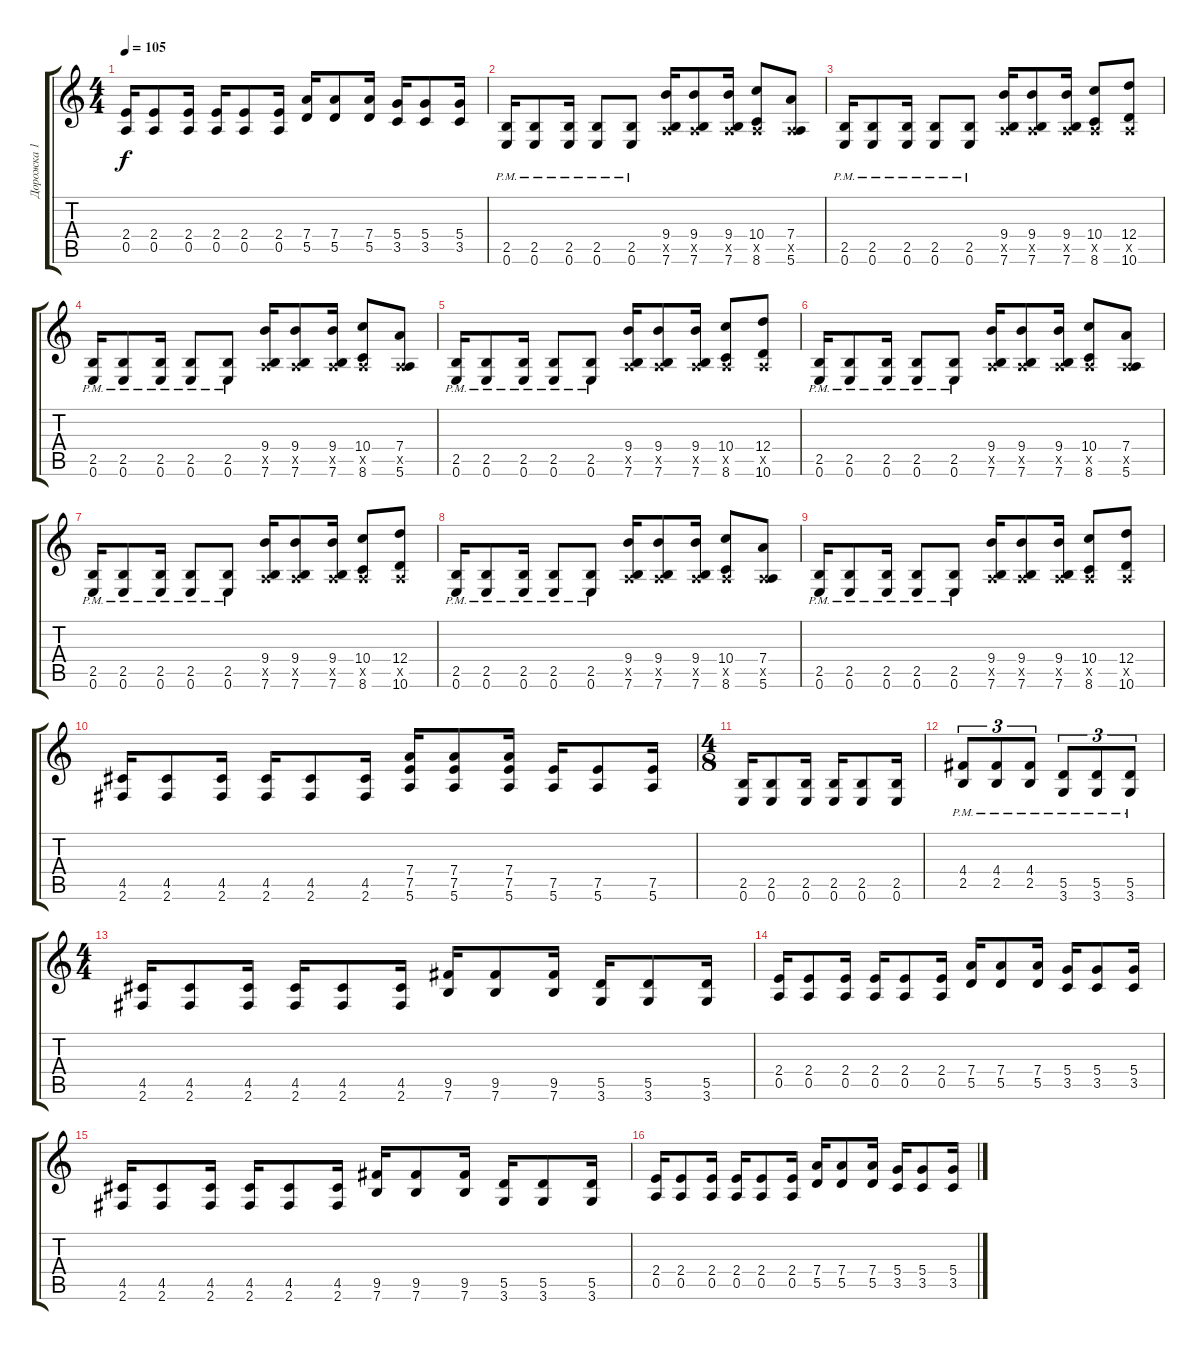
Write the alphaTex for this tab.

\track ("Дорожка 1" "Дорожка 1") {instrument distortionguitar}
\staff {score tabs}
\tuning (E4 B3 G3 D3 A2 E2) {hide}
\ts (4 4)
\tempo 105
\clef g2
\ks c
(2.4 0.5).16{dy f} (2.4 0.5).8 (2.4 0.5).16 (2.4 0.5).16 (2.4 0.5).8 (2.4 0.5).16 (7.4 5.5).16 (7.4 5.5).8 (7.4 5.5).16 (5.4 3.5).16 (5.4 3.5).8 (5.4 3.5).16 |
(2.5{pm} 0.6{pm}).16 (2.5{pm} 0.6{pm}).8 (2.5{pm} 0.6{pm}).16 (2.5{pm} 0.6{pm}).8 (2.5{pm} 0.6{pm}).8 (9.4 0.5{x} 7.6).16 (9.4 0.5{x} 7.6).8 (9.4 0.5{x} 7.6).16 (10.4 0.5{x} 8.6).8 (7.4 0.5{x} 5.6).8 |
(2.5{pm} 0.6{pm}).16 (2.5{pm} 0.6{pm}).8 (2.5{pm} 0.6{pm}).16 (2.5{pm} 0.6{pm}).8 (2.5{pm} 0.6{pm}).8 (9.4 0.5{x} 7.6).16 (9.4 0.5{x} 7.6).8 (9.4 0.5{x} 7.6).16 (10.4 0.5{x} 8.6).8 (12.4 0.5{x} 10.6).8 |
(2.5{pm} 0.6{pm}).16 (2.5{pm} 0.6{pm}).8 (2.5{pm} 0.6{pm}).16 (2.5{pm} 0.6{pm}).8 (2.5{pm} 0.6{pm}).8 (9.4 0.5{x} 7.6).16 (9.4 0.5{x} 7.6).8 (9.4 0.5{x} 7.6).16 (10.4 0.5{x} 8.6).8 (7.4 0.5{x} 5.6).8 |
(2.5{pm} 0.6{pm}).16 (2.5{pm} 0.6{pm}).8 (2.5{pm} 0.6{pm}).16 (2.5{pm} 0.6{pm}).8 (2.5{pm} 0.6{pm}).8 (9.4 0.5{x} 7.6).16 (9.4 0.5{x} 7.6).8 (9.4 0.5{x} 7.6).16 (10.4 0.5{x} 8.6).8 (12.4 0.5{x} 10.6).8 |
(2.5{pm} 0.6{pm}).16 (2.5{pm} 0.6{pm}).8 (2.5{pm} 0.6{pm}).16 (2.5{pm} 0.6{pm}).8 (2.5{pm} 0.6{pm}).8 (9.4 0.5{x} 7.6).16 (9.4 0.5{x} 7.6).8 (9.4 0.5{x} 7.6).16 (10.4 0.5{x} 8.6).8 (7.4 0.5{x} 5.6).8 |
(2.5{pm} 0.6{pm}).16 (2.5{pm} 0.6{pm}).8 (2.5{pm} 0.6{pm}).16 (2.5{pm} 0.6{pm}).8 (2.5{pm} 0.6{pm}).8 (9.4 0.5{x} 7.6).16 (9.4 0.5{x} 7.6).8 (9.4 0.5{x} 7.6).16 (10.4 0.5{x} 8.6).8 (12.4 0.5{x} 10.6).8 |
(2.5{pm} 0.6{pm}).16 (2.5{pm} 0.6{pm}).8 (2.5{pm} 0.6{pm}).16 (2.5{pm} 0.6{pm}).8 (2.5{pm} 0.6{pm}).8 (9.4 0.5{x} 7.6).16 (9.4 0.5{x} 7.6).8 (9.4 0.5{x} 7.6).16 (10.4 0.5{x} 8.6).8 (7.4 0.5{x} 5.6).8 |
(2.5{pm} 0.6{pm}).16 (2.5{pm} 0.6{pm}).8 (2.5{pm} 0.6{pm}).16 (2.5{pm} 0.6{pm}).8 (2.5{pm} 0.6{pm}).8 (9.4 0.5{x} 7.6).16 (9.4 0.5{x} 7.6).8 (9.4 0.5{x} 7.6).16 (10.4 0.5{x} 8.6).8 (12.4 0.5{x} 10.6).8 |
(4.5 2.6).16 (4.5 2.6).8 (4.5 2.6).16 (4.5 2.6).16 (4.5 2.6).8 (4.5 2.6).16 (7.4 7.5 5.6).16 (7.4 7.5 5.6).8 (7.4 7.5 5.6).16 (7.5 5.6).16 (7.5 5.6).8 (7.5 5.6).16 |
\ts (4 8)
(2.5 0.6).16 (2.5 0.6).8 (2.5 0.6).16 (2.5 0.6).16 (2.5 0.6).8 (2.5 0.6).16 |
(4.4{pm} 2.5{pm}).8{tu (3 2)} (4.4{pm} 2.5{pm}).8{tu (3 2)} (4.4{pm} 2.5{pm}).8{tu (3 2)} (5.5 3.6{pm}).8{tu (3 2)} (5.5 3.6{pm}).8{tu (3 2)} (5.5 3.6{pm}).8{tu (3 2)} |
\ts (4 4)
(4.5 2.6).16 (4.5 2.6).8 (4.5 2.6).16 (4.5 2.6).16 (4.5 2.6).8 (4.5 2.6).16 (9.5 7.6).16 (9.5 7.6).8 (9.5 7.6).16 (5.5 3.6).16 (5.5 3.6).8 (5.5 3.6).16 |
(2.4 0.5).16 (2.4 0.5).8 (2.4 0.5).16 (2.4 0.5).16 (2.4 0.5).8 (2.4 0.5).16 (7.4 5.5).16 (7.4 5.5).8 (7.4 5.5).16 (5.4 3.5).16 (5.4 3.5).8 (5.4 3.5).16 |
(4.5 2.6).16 (4.5 2.6).8 (4.5 2.6).16 (4.5 2.6).16 (4.5 2.6).8 (4.5 2.6).16 (9.5 7.6).16 (9.5 7.6).8 (9.5 7.6).16 (5.5 3.6).16 (5.5 3.6).8 (5.5 3.6).16 |
(2.4 0.5).16 (2.4 0.5).8 (2.4 0.5).16 (2.4 0.5).16 (2.4 0.5).8 (2.4 0.5).16 (7.4 5.5).16 (7.4 5.5).8 (7.4 5.5).16 (5.4 3.5).16 (5.4 3.5).8 (5.4 3.5).16
